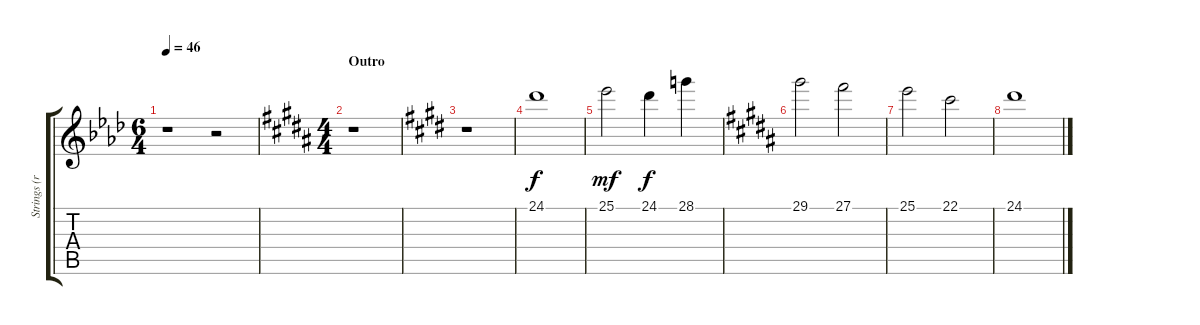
\track ("Strings (right hand)" "Strings (r") {instrument stringensemble1}
\staff {score tabs}
\tuning (Eb4 Bb3 Gb3 Db3 Ab2 Eb2) {hide}
\ts (6 4)
\tempo 46
\clef g2
\ks fminor
r.1{dy f} r.2 |
\ts (4 4)
\section ("" "Outro")
\ks g#minor
r.1 |
\ks c#minor
r.1 |
24.1.1 |
25.1.2{dy mf} 24.1.4{dy f} 28.1.4 |
\ks g#minor
29.1.2 27.1.2 |
25.1.2 22.1.2 |
24.1.1
